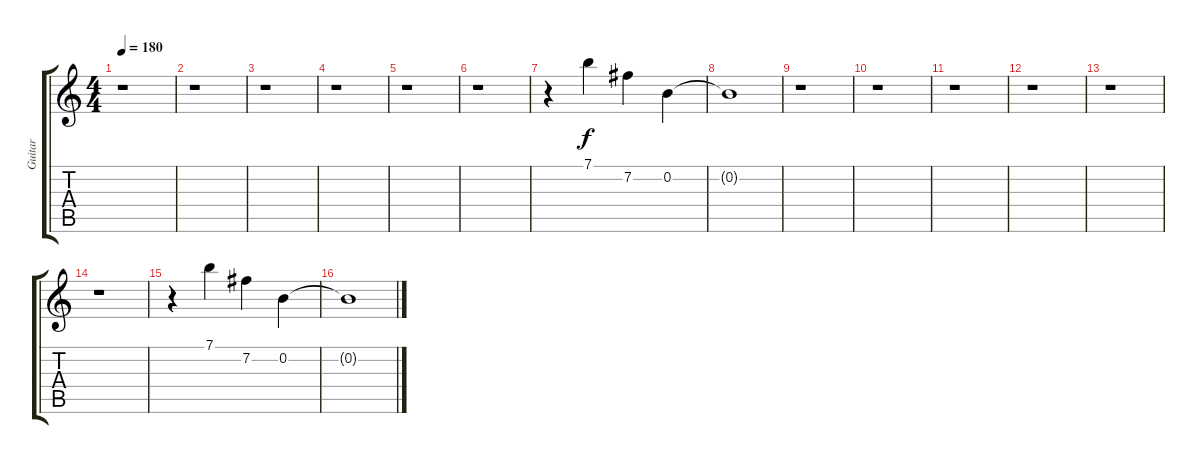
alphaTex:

\track ("Guitar" "Guitar") {instrument distortionguitar}
\staff {score tabs}
\tuning (E4 B3 G3 D3 A2 E2) {hide}
\ts (4 4)
\tempo 180
\clef g2
\ks c
r.1{dy f} |
r.1 |
r.1 |
r.1 |
r.1 |
r.1 |
r.4 7.1.4 7.2.4 0.2.4 |
0.2{t}.1 |
r.1 |
r.1 |
r.1 |
r.1 |
r.1 |
r.1 |
r.4 7.1.4 7.2.4 0.2.4 |
0.2{t}.1
